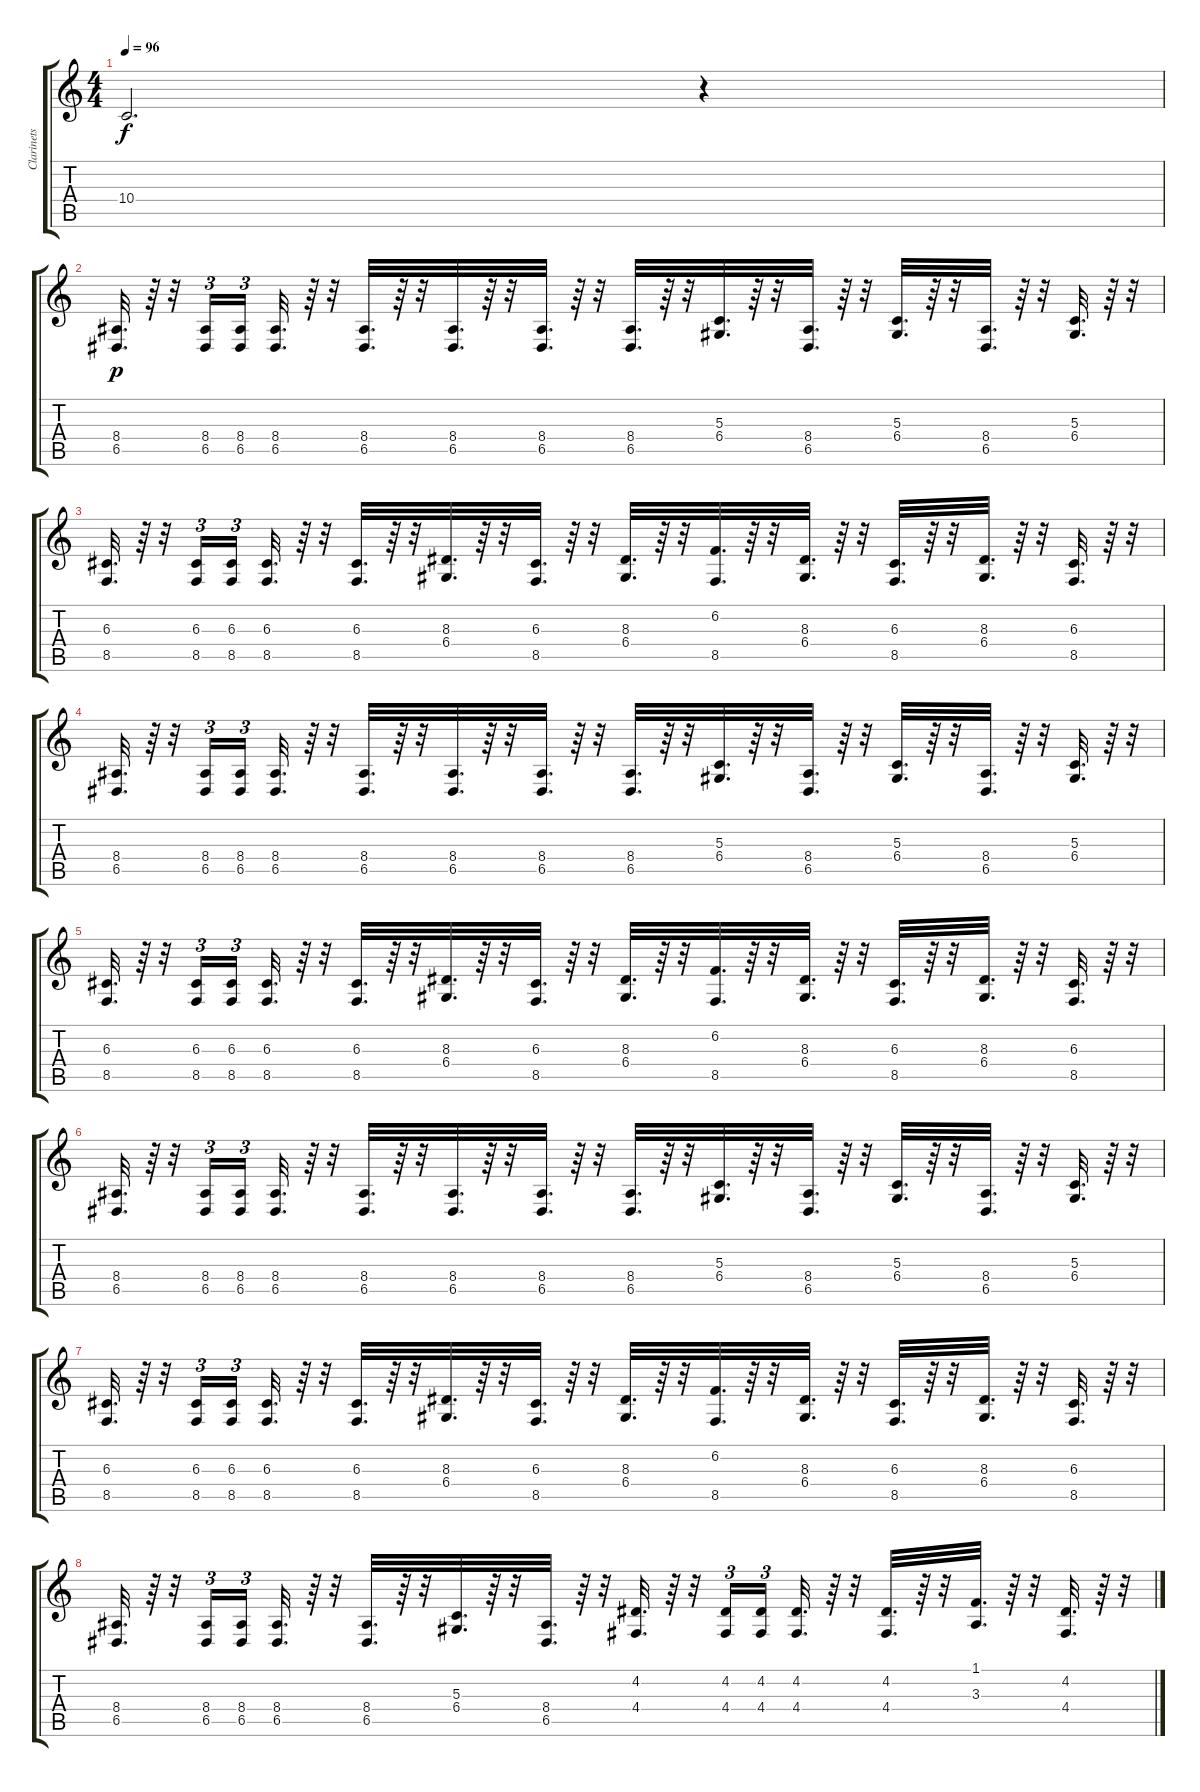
\track ("Clarinets" "Clarinets") {instrument clarinet}
\staff {score tabs}
\tuning (E4 B3 G3 D3 A2 E2) {hide}
\ts (4 4)
\tempo 96
\clef g2
\ks c
10.4.2{d dy f} r.4 |
(8.4 6.5).32{d dy p} r.64 r.32 (8.4 6.5).16{tu (3 2)} (8.4 6.5).16{tu (3 2) beam splitsecondary} (8.4 6.5).32{d} r.64 r.32 (8.4 6.5).32{d} r.64 r.32 (8.4 6.5).32{d} r.64 r.32 (8.4 6.5).32{d} r.64 r.32 (8.4 6.5).32{d} r.64 r.32 (5.3 6.4).32{d} r.64 r.32 (8.4 6.5).32{d} r.64 r.32 (5.3 6.4).32{d} r.64 r.32 (8.4 6.5).32{d} r.64 r.32 (5.3 6.4).32{d} r.64 r.32 |
(6.3 8.5).32{d} r.64 r.32 (6.3 8.5).16{tu (3 2)} (6.3 8.5).16{tu (3 2) beam splitsecondary} (6.3 8.5).32{d} r.64 r.32 (6.3 8.5).32{d} r.64 r.32 (8.3 6.4).32{d} r.64 r.32 (6.3 8.5).32{d} r.64 r.32 (8.3 6.4).32{d} r.64 r.32 (6.2 8.5).32{d} r.64 r.32 (8.3 6.4).32{d} r.64 r.32 (6.3 8.5).32{d} r.64 r.32 (8.3 6.4).32{d} r.64 r.32 (6.3 8.5).32{d} r.64 r.32 |
(8.4 6.5).32{d} r.64 r.32 (8.4 6.5).16{tu (3 2)} (8.4 6.5).16{tu (3 2) beam splitsecondary} (8.4 6.5).32{d} r.64 r.32 (8.4 6.5).32{d} r.64 r.32 (8.4 6.5).32{d} r.64 r.32 (8.4 6.5).32{d} r.64 r.32 (8.4 6.5).32{d} r.64 r.32 (5.3 6.4).32{d} r.64 r.32 (8.4 6.5).32{d} r.64 r.32 (5.3 6.4).32{d} r.64 r.32 (8.4 6.5).32{d} r.64 r.32 (5.3 6.4).32{d} r.64 r.32 |
(6.3 8.5).32{d} r.64 r.32 (6.3 8.5).16{tu (3 2)} (6.3 8.5).16{tu (3 2) beam splitsecondary} (6.3 8.5).32{d} r.64 r.32 (6.3 8.5).32{d} r.64 r.32 (8.3 6.4).32{d} r.64 r.32 (6.3 8.5).32{d} r.64 r.32 (8.3 6.4).32{d} r.64 r.32 (6.2 8.5).32{d} r.64 r.32 (8.3 6.4).32{d} r.64 r.32 (6.3 8.5).32{d} r.64 r.32 (8.3 6.4).32{d} r.64 r.32 (6.3 8.5).32{d} r.64 r.32 |
(8.4 6.5).32{d} r.64 r.32 (8.4 6.5).16{tu (3 2)} (8.4 6.5).16{tu (3 2) beam splitsecondary} (8.4 6.5).32{d} r.64 r.32 (8.4 6.5).32{d} r.64 r.32 (8.4 6.5).32{d} r.64 r.32 (8.4 6.5).32{d} r.64 r.32 (8.4 6.5).32{d} r.64 r.32 (5.3 6.4).32{d} r.64 r.32 (8.4 6.5).32{d} r.64 r.32 (5.3 6.4).32{d} r.64 r.32 (8.4 6.5).32{d} r.64 r.32 (5.3 6.4).32{d} r.64 r.32 |
(6.3 8.5).32{d} r.64 r.32 (6.3 8.5).16{tu (3 2)} (6.3 8.5).16{tu (3 2) beam splitsecondary} (6.3 8.5).32{d} r.64 r.32 (6.3 8.5).32{d} r.64 r.32 (8.3 6.4).32{d} r.64 r.32 (6.3 8.5).32{d} r.64 r.32 (8.3 6.4).32{d} r.64 r.32 (6.2 8.5).32{d} r.64 r.32 (8.3 6.4).32{d} r.64 r.32 (6.3 8.5).32{d} r.64 r.32 (8.3 6.4).32{d} r.64 r.32 (6.3 8.5).32{d} r.64 r.32 |
(8.4 6.5).32{d} r.64 r.32 (8.4 6.5).16{tu (3 2)} (8.4 6.5).16{tu (3 2) beam splitsecondary} (8.4 6.5).32{d} r.64 r.32 (8.4 6.5).32{d} r.64 r.32 (5.3 6.4).32{d} r.64 r.32 (8.4 6.5).32{d} r.64 r.32 (4.2 4.4).32{d} r.64 r.32 (4.2 4.4).16{tu (3 2)} (4.2 4.4).16{tu (3 2) beam splitsecondary} (4.2 4.4).32{d} r.64 r.32 (4.2 4.4).32{d} r.64 r.32 (1.1 3.3).32{d} r.64 r.32 (4.2 4.4).32{d} r.64 r.32
